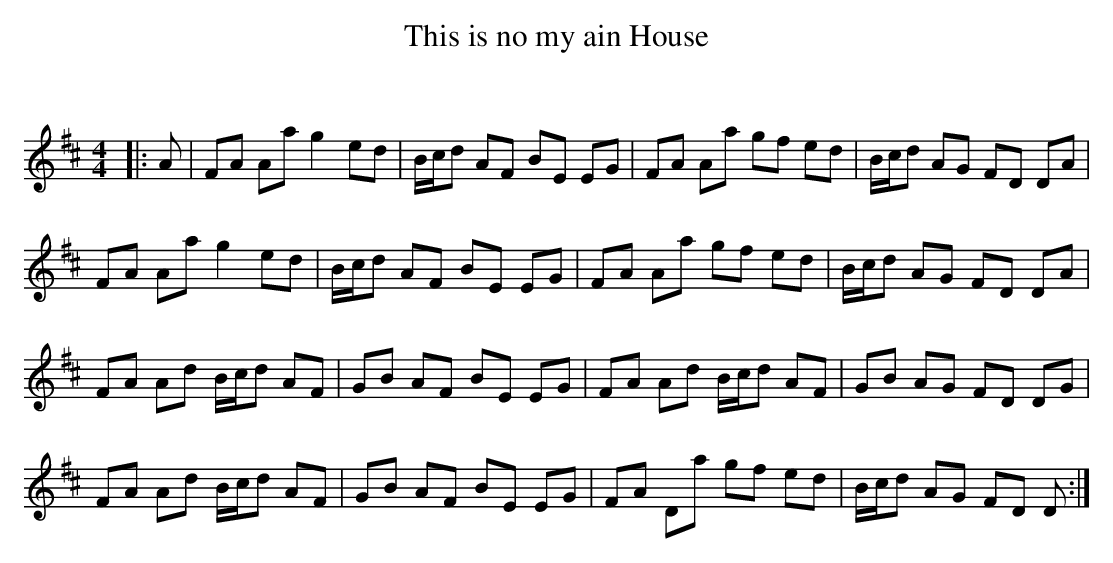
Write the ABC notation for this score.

X:1
T: This is no my ain House
C:
Q: 232
K:D
M:4/4
L:1/8
|:A|FA Aa g2 ed|B1/2c1/2d AF BE EG|FA Aa gf ed|B1/2c1/2d AG FD DA|
FA Aa g2 ed|B1/2c1/2d AF BE EG|FA Aa gf ed|B1/2c1/2d AG FD DA|
FA Ad B1/2c1/2d AF|GB AF BE EG|FA Ad B1/2c1/2d AF|GB AG FD DG|
FA Ad B1/2c1/2d AF|GB AF BE EG|FA Da gf ed|B1/2c1/2d AG FD D:|
